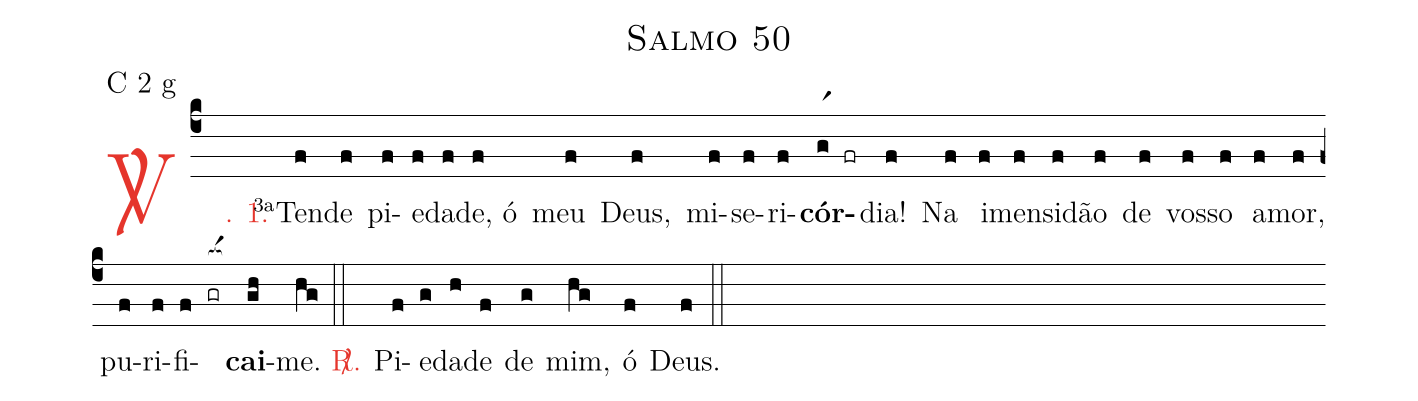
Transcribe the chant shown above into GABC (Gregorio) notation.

name: Salmo 50;
mode: C 2 g;
%%
(c4)

<c><sp>V/</sp>. 1.</c>() <v>\VSup{3a}</v>Ten(f)de(f) pi(f)e(f)da(f)de, ó(f) meu(f) Deus,(f) mi(f)se(f)ri(f)<b>cór</b>(gr1 fr)dia!(f) Na(f) i(f)men(f)si(f)dão(f) de(f) vos(f)so(f) a(f)mor,(f) pu(f)ri(f)fi(f)<nlba>(gr[ocba:1{])<b>cai</b>-(gh[ocba:0}])me.</nlba>(hg)

(::)

<nlba><c><sp>R/</sp>.</c>() Pi</nlba>(f)e(g)da(h)de(f) de(g) mim,(hg) ó(f) Deus.(f)

(::)
